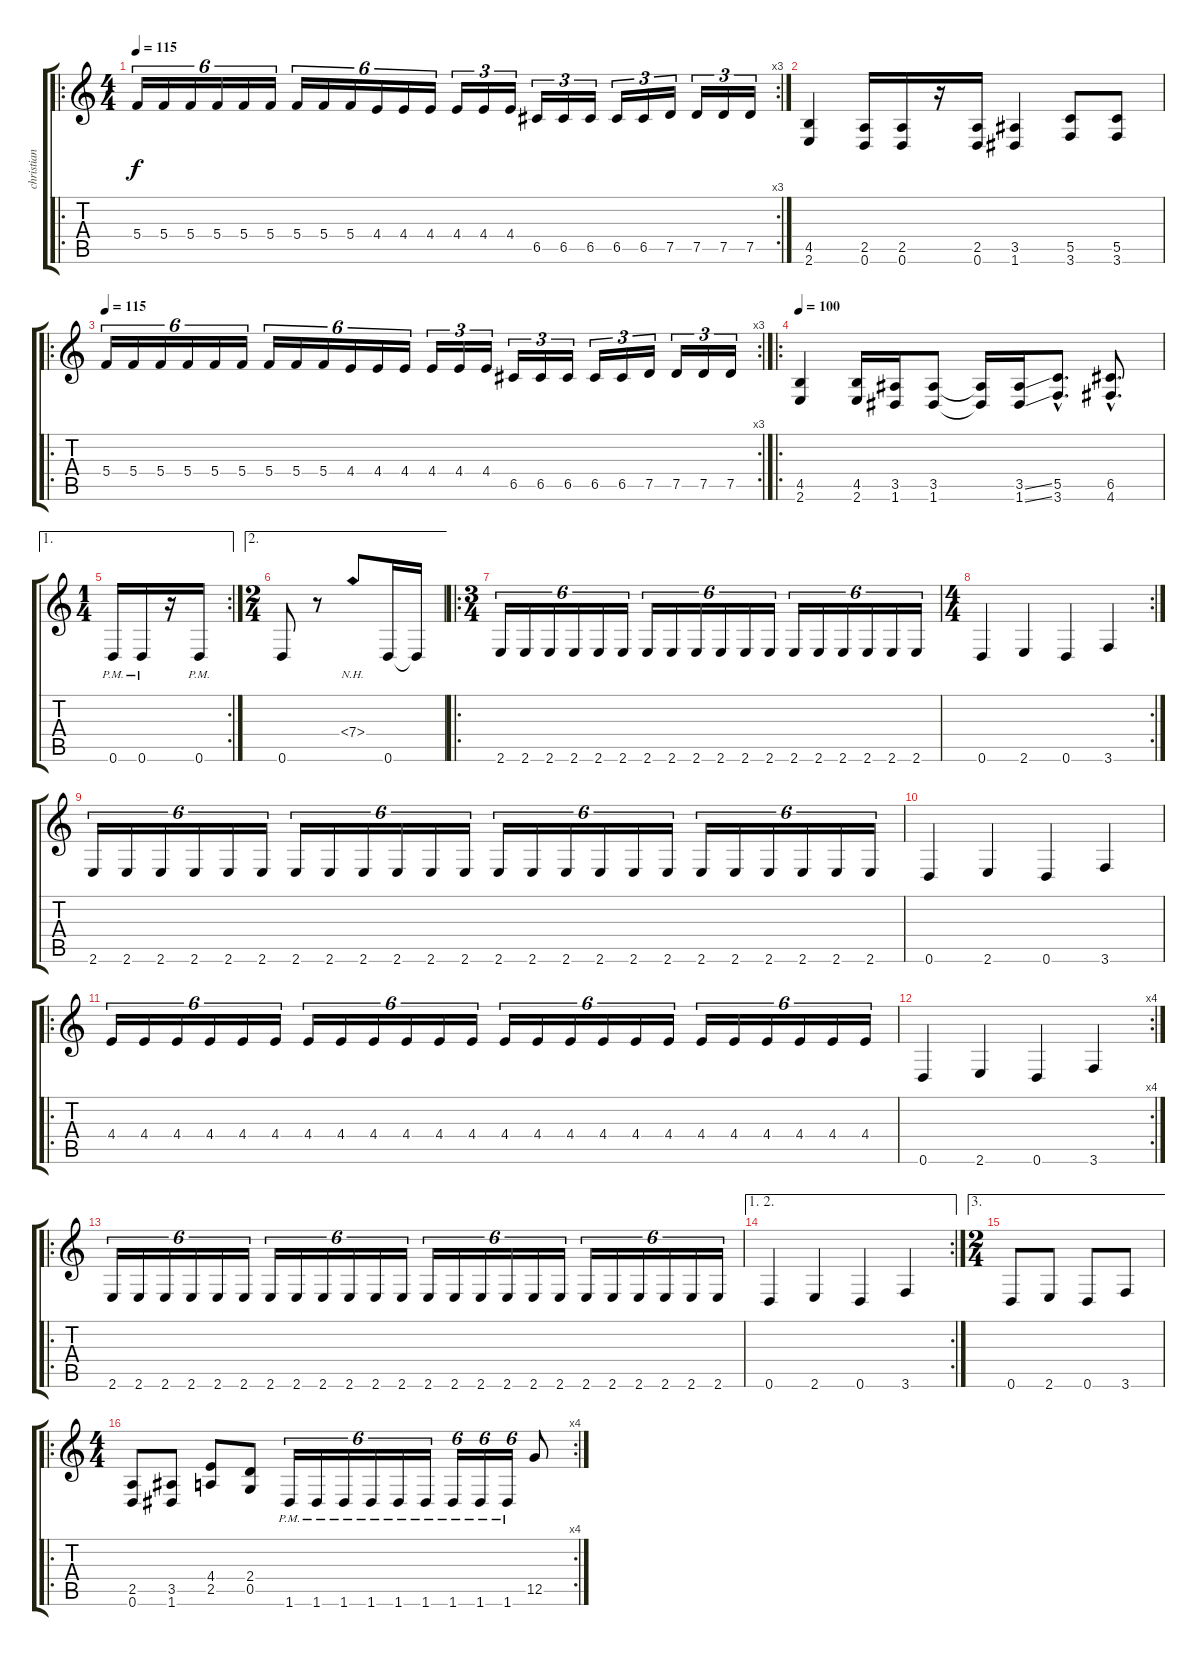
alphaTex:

\track ("christian" "christian") {instrument distortionguitar}
\staff {score tabs}
\tuning (D4 A3 F3 C3 G2 D2) {hide}
\ro
\rc 3
\ts (4 4)
\tempo 115
\clef g2
\ks c
5.4.16{tu (6 4) dy f} 5.4.16{tu (6 4)} 5.4.16{tu (6 4)} 5.4.16{tu (6 4)} 5.4.16{tu (6 4)} 5.4.16{tu (6 4)} 5.4.16{tu (6 4)} 5.4.16{tu (6 4)} 5.4.16{tu (6 4)} 4.4.16{tu (6 4)} 4.4.16{tu (6 4)} 4.4.16{tu (6 4)} 4.4.16{tu (3 2)} 4.4.16{tu (3 2)} 4.4.16{tu (3 2)} 6.5.16{tu (3 2)} 6.5.16{tu (3 2)} 6.5.16{tu (3 2)} 6.5.16{tu (3 2)} 6.5.16{tu (3 2)} 7.5.16{tu (3 2)} 7.5.16{tu (3 2)} 7.5.16{tu (3 2)} 7.5.16{tu (3 2)} |
(4.5 2.6).4 (2.5 0.6).16 (2.5 0.6).16 r.16 (2.5 0.6).16 (3.5 1.6).4 (5.5 3.6).8 (5.5 3.6).8 |
\ro
\rc 3
\tempo 115
5.4.16{tu (6 4)} 5.4.16{tu (6 4)} 5.4.16{tu (6 4)} 5.4.16{tu (6 4)} 5.4.16{tu (6 4)} 5.4.16{tu (6 4)} 5.4.16{tu (6 4)} 5.4.16{tu (6 4)} 5.4.16{tu (6 4)} 4.4.16{tu (6 4)} 4.4.16{tu (6 4)} 4.4.16{tu (6 4)} 4.4.16{tu (3 2)} 4.4.16{tu (3 2)} 4.4.16{tu (3 2)} 6.5.16{tu (3 2)} 6.5.16{tu (3 2)} 6.5.16{tu (3 2)} 6.5.16{tu (3 2)} 6.5.16{tu (3 2)} 7.5.16{tu (3 2)} 7.5.16{tu (3 2)} 7.5.16{tu (3 2)} 7.5.16{tu (3 2)} |
\ro
\tempo 100
(4.5 2.6).4 (4.5 2.6).16 (3.5 1.6).16 (3.5 1.6).8 (3.5{t} 1.6{t}).16 (3.5{ss} 1.6{ss}).16 (5.5{hac} 3.6{hac}).8{d} (6.5{hac} 4.6{hac}).8{d} |
\ae 1
\rc 2
\ts (1 4)
0.6{pm}.16 0.6{pm}.16 r.16 0.6{pm}.16 |
\ae 2
\ts (2 4)
0.6.8 r.8 7.4{nh}.8 0.6.16 0.6{t}.16 |
\ro
\ts (3 4)
2.6.16{tu (6 4)} 2.6.16{tu (6 4)} 2.6.16{tu (6 4)} 2.6.16{tu (6 4)} 2.6.16{tu (6 4)} 2.6.16{tu (6 4)} 2.6.16{tu (6 4)} 2.6.16{tu (6 4)} 2.6.16{tu (6 4)} 2.6.16{tu (6 4)} 2.6.16{tu (6 4)} 2.6.16{tu (6 4)} 2.6.16{tu (6 4)} 2.6.16{tu (6 4)} 2.6.16{tu (6 4)} 2.6.16{tu (6 4)} 2.6.16{tu (6 4)} 2.6.16{tu (6 4)} |
\rc 2
\ts (4 4)
0.6.4 2.6.4 0.6.4 3.6.4 |
2.6.16{tu (6 4)} 2.6.16{tu (6 4)} 2.6.16{tu (6 4)} 2.6.16{tu (6 4)} 2.6.16{tu (6 4)} 2.6.16{tu (6 4)} 2.6.16{tu (6 4)} 2.6.16{tu (6 4)} 2.6.16{tu (6 4)} 2.6.16{tu (6 4)} 2.6.16{tu (6 4)} 2.6.16{tu (6 4)} 2.6.16{tu (6 4)} 2.6.16{tu (6 4)} 2.6.16{tu (6 4)} 2.6.16{tu (6 4)} 2.6.16{tu (6 4)} 2.6.16{tu (6 4)} 2.6.16{tu (6 4)} 2.6.16{tu (6 4)} 2.6.16{tu (6 4)} 2.6.16{tu (6 4)} 2.6.16{tu (6 4)} 2.6.16{tu (6 4)} |
0.6.4 2.6.4 0.6.4 3.6.4 |
\ro
4.4.16{tu (6 4)} 4.4.16{tu (6 4)} 4.4.16{tu (6 4)} 4.4.16{tu (6 4)} 4.4.16{tu (6 4)} 4.4.16{tu (6 4)} 4.4.16{tu (6 4)} 4.4.16{tu (6 4)} 4.4.16{tu (6 4)} 4.4.16{tu (6 4)} 4.4.16{tu (6 4)} 4.4.16{tu (6 4)} 4.4.16{tu (6 4)} 4.4.16{tu (6 4)} 4.4.16{tu (6 4)} 4.4.16{tu (6 4)} 4.4.16{tu (6 4)} 4.4.16{tu (6 4)} 4.4.16{tu (6 4)} 4.4.16{tu (6 4)} 4.4.16{tu (6 4)} 4.4.16{tu (6 4)} 4.4.16{tu (6 4)} 4.4.16{tu (6 4)} |
\rc 4
0.6.4 2.6.4 0.6.4 3.6.4 |
\ro
2.6.16{tu (6 4)} 2.6.16{tu (6 4)} 2.6.16{tu (6 4)} 2.6.16{tu (6 4)} 2.6.16{tu (6 4)} 2.6.16{tu (6 4)} 2.6.16{tu (6 4)} 2.6.16{tu (6 4)} 2.6.16{tu (6 4)} 2.6.16{tu (6 4)} 2.6.16{tu (6 4)} 2.6.16{tu (6 4)} 2.6.16{tu (6 4)} 2.6.16{tu (6 4)} 2.6.16{tu (6 4)} 2.6.16{tu (6 4)} 2.6.16{tu (6 4)} 2.6.16{tu (6 4)} 2.6.16{tu (6 4)} 2.6.16{tu (6 4)} 2.6.16{tu (6 4)} 2.6.16{tu (6 4)} 2.6.16{tu (6 4)} 2.6.16{tu (6 4)} |
\ae (1 2)
\rc 2
0.6.4 2.6.4 0.6.4 3.6.4 |
\ae 3
\ts (2 4)
0.6.8 2.6.8 0.6.8 3.6.8 |
\ro
\rc 4
\ts (4 4)
(2.5 0.6).8{instrument distortionguitar} (3.5 1.6).8 (4.4 2.5).8 (2.4 0.5).8 1.6{pm}.16{tu (6 4)} 1.6{pm}.16{tu (6 4)} 1.6{pm}.16{tu (6 4)} 1.6{pm}.16{tu (6 4)} 1.6{pm}.16{tu (6 4)} 1.6{pm}.16{tu (6 4)} 1.6{pm}.16{tu (6 4)} 1.6{pm}.16{tu (6 4)} 1.6{pm}.16{tu (6 4)} 12.5{ss}.8{instrument guitarfretnoise}
